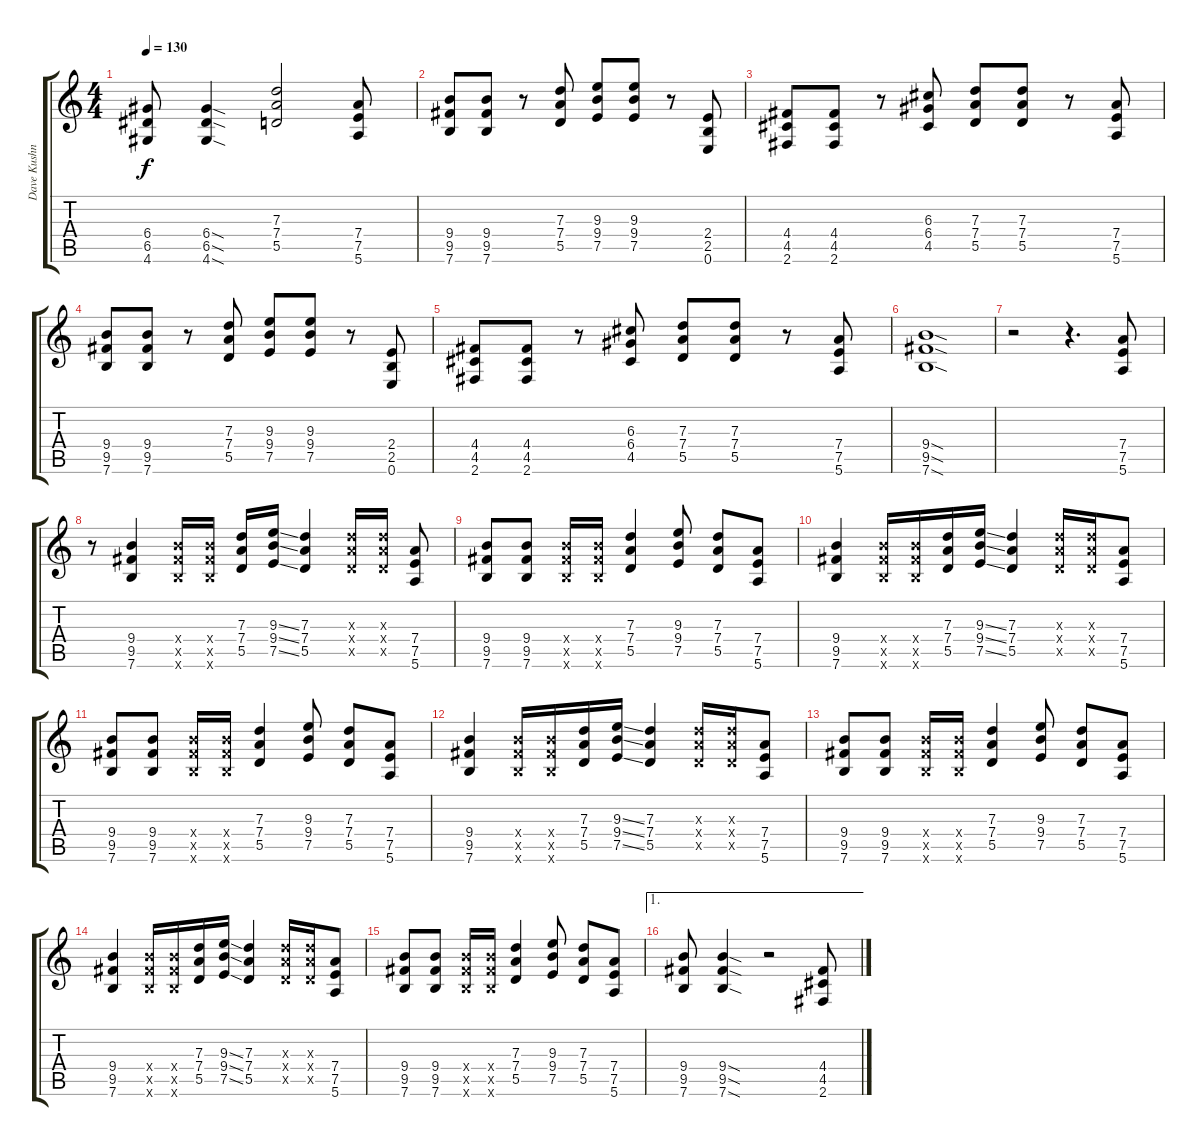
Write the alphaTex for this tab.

\track ("Dave Kushner" "Dave Kushn") {instrument distortionguitar}
\staff {score tabs}
\tuning (E4 B3 G3 D3 A2 E2) {hide}
\ts (4 4)
\tempo 130
\clef g2
\ks c
(6.4 6.5 4.6).8{dy f} (6.4{sod} 6.5{sod} 4.6{sod}).4 (7.3 7.4 5.5).2 (7.4 7.5 5.6).8 |
(9.4 9.5 7.6).8 (9.4 9.5 7.6).8 r.8 (7.3 7.4 5.5).8 (9.3 9.4 7.5).8 (9.3 9.4 7.5).8 r.8 (2.4 2.5 0.6).8 |
(4.4 4.5 2.6).8 (4.4 4.5 2.6).8 r.8 (6.3 6.4 4.5).8 (7.3 7.4 5.5).8 (7.3 7.4 5.5).8 r.8 (7.4 7.5 5.6).8 |
(9.4 9.5 7.6).8 (9.4 9.5 7.6).8 r.8 (7.3 7.4 5.5).8 (9.3 9.4 7.5).8 (9.3 9.4 7.5).8 r.8 (2.4 2.5 0.6).8 |
(4.4 4.5 2.6).8 (4.4 4.5 2.6).8 r.8 (6.3 6.4 4.5).8 (7.3 7.4 5.5).8 (7.3 7.4 5.5).8 r.8 (7.4 7.5 5.6).8 |
(9.4{sod} 9.5{sod} 7.6{sod}).1 |
r.2 r.4{d} (7.4 7.5 5.6).8 |
r.8 (9.4 9.5 7.6).4 (9.4{x} 9.5{x} 7.6{x}).16 (9.4{x} 9.5{x} 7.6{x}).16 (7.3 7.4 5.5).16 (9.3{ss} 9.4{ss} 7.5{ss}).16 (7.3 7.4 5.5).4 (7.3{x} 7.4{x} 5.5{x}).16 (7.3{x} 7.4{x} 5.5{x}).16 (7.4 7.5 5.6).8 |
(9.4 9.5 7.6).8 (9.4 9.5 7.6).8 (9.4{x} 9.5{x} 7.6{x}).16 (9.4{x} 9.5{x} 7.6{x}).16 (7.3 7.4 5.5).4 (9.3 9.4 7.5).8 (7.3 7.4 5.5).8 (7.4 7.5 5.6).8 |
(9.4 9.5 7.6).4 (9.4{x} 9.5{x} 7.6{x}).16 (9.4{x} 9.5{x} 7.6{x}).16 (7.3 7.4 5.5).16 (9.3{ss} 9.4{ss} 7.5{ss}).16 (7.3 7.4 5.5).4 (7.3{x} 7.4{x} 5.5{x}).16 (7.3{x} 7.4{x} 5.5{x}).16 (7.4 7.5 5.6).8 |
(9.4 9.5 7.6).8 (9.4 9.5 7.6).8 (9.4{x} 9.5{x} 7.6{x}).16 (9.4{x} 9.5{x} 7.6{x}).16 (7.3 7.4 5.5).4 (9.3 9.4 7.5).8 (7.3 7.4 5.5).8 (7.4 7.5 5.6).8 |
(9.4 9.5 7.6).4 (9.4{x} 9.5{x} 7.6{x}).16 (9.4{x} 9.5{x} 7.6{x}).16 (7.3 7.4 5.5).16 (9.3{ss} 9.4{ss} 7.5{ss}).16 (7.3 7.4 5.5).4 (7.3{x} 7.4{x} 5.5{x}).16 (7.3{x} 7.4{x} 5.5{x}).16 (7.4 7.5 5.6).8 |
(9.4 9.5 7.6).8 (9.4 9.5 7.6).8 (9.4{x} 9.5{x} 7.6{x}).16 (9.4{x} 9.5{x} 7.6{x}).16 (7.3 7.4 5.5).4 (9.3 9.4 7.5).8 (7.3 7.4 5.5).8 (7.4 7.5 5.6).8 |
(9.4 9.5 7.6).4 (9.4{x} 9.5{x} 7.6{x}).16 (9.4{x} 9.5{x} 7.6{x}).16 (7.3 7.4 5.5).16 (9.3{ss} 9.4{ss} 7.5{ss}).16 (7.3 7.4 5.5).4 (7.3{x} 7.4{x} 5.5{x}).16 (7.3{x} 7.4{x} 5.5{x}).16 (7.4 7.5 5.6).8 |
(9.4 9.5 7.6).8 (9.4 9.5 7.6).8 (9.4{x} 9.5{x} 7.6{x}).16 (9.4{x} 9.5{x} 7.6{x}).16 (7.3 7.4 5.5).4 (9.3 9.4 7.5).8 (7.3 7.4 5.5).8 (7.4 7.5 5.6).8 |
\ae 1
(9.4 9.5 7.6).8 (9.4{sod} 9.5{sod} 7.6{sod}).4 r.2 (4.4 4.5 2.6).8
